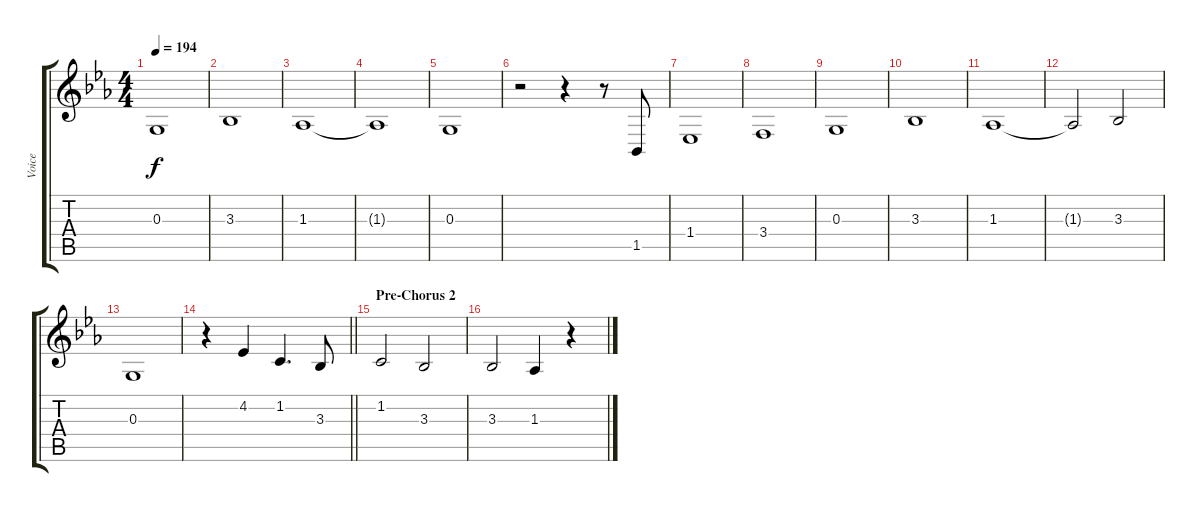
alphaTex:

\track ("Voice" "Voice") {instrument cello}
\staff {score tabs}
\tuning (E4 B3 G3 D3 A2 E2) {hide}
\ts (4 4)
\tempo 194
\clef g2
\ks eb
0.3.1{dy f} |
3.3.1 |
1.3.1 |
1.3{t}.1 |
0.3.1 |
r.2 r.4 r.8 1.5.8 |
1.4.1 |
3.4.1 |
0.3.1 |
3.3.1 |
1.3.1 |
1.3{t}.2 3.3.2 |
0.3.1 |
\barLineRight lightlight
r.4 4.2.4 1.2.4{d} 3.3.8 |
\section ("" "Pre-Chorus 2")
1.2.2 3.3.2 |
3.3.2 1.3.4 r.4
